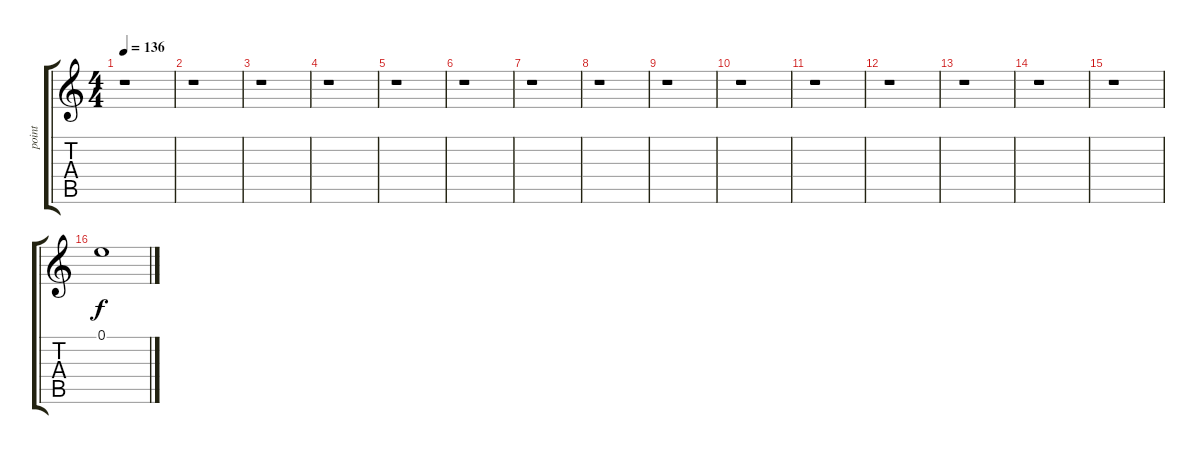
\track ("point" "point") {instrument acousticguitarsteel}
\staff {score tabs}
\tuning (E4 B3 G3 D3 A2 E2) {hide}
\ts (4 4)
\tempo 136
\clef g2
\ks c
r.1{dy f} |
r.1 |
r.1 |
r.1 |
r.1 |
r.1 |
r.1 |
r.1 |
r.1 |
r.1 |
r.1 |
r.1 |
r.1 |
r.1 |
r.1 |
0.1.1
